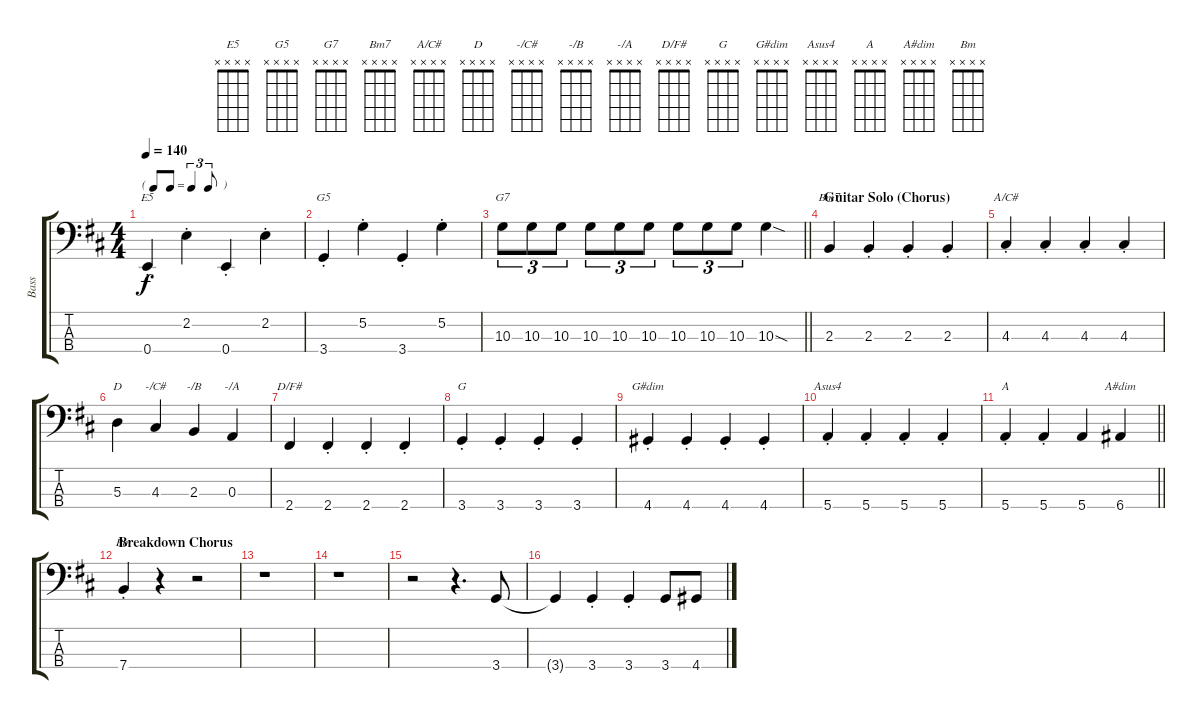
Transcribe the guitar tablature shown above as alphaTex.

\track ("Bass" "Bass") {instrument electricbassfinger}
\staff {score tabs}
\tuning (G2 D2 A1 E1) {hide}
\chord ("E5" x x x x)
\chord ("G5" x x x x)
\chord ("G7" x x x x)
\chord ("Bm7" x x x x)
\chord ("A/C#" x x x x)
\chord ("D" x x x x)
\chord ("-/C#" x x x x)
\chord ("-/B" x x x x)
\chord ("-/A" x x x x)
\chord ("D/F#" x x x x)
\chord ("G" x x x x)
\chord ("G#dim" x x x x)
\chord ("Asus4" x x x x)
\chord ("A" x x x x)
\chord ("A#dim" x x x x)
\chord ("Bm" x x x x)
\ts (4 4)
\tf triplet8th
\tempo 140
\clef f4
\ks d
0.4{st}.4{ch "E5" dy f} 2.2{st}.4 0.4{st}.4 2.2{st}.4 |
3.4{st}.4{ch "G5"} 5.2{st}.4 3.4{st}.4 5.2{st}.4 |
\barLineRight lightlight
10.3.8{tu (3 2) ch "G7"} 10.3.8{tu (3 2)} 10.3.8{tu (3 2)} 10.3.8{tu (3 2)} 10.3.8{tu (3 2)} 10.3.8{tu (3 2)} 10.3.8{tu (3 2)} 10.3.8{tu (3 2)} 10.3.8{tu (3 2)} 10.3{sod}.4 |
\section ("" "Guitar Solo (Chorus)")
2.3.4{ch "Bm7"} 2.3{st}.4 2.3{st}.4 2.3{st}.4 |
4.3{st}.4{ch "A/C#"} 4.3{st}.4 4.3{st}.4 4.3{st}.4 |
5.3.4{ch "D"} 4.3.4{ch "-/C#"} 2.3.4{ch "-/B"} 0.3.4{ch "-/A"} |
2.4.4{ch "D/F#"} 2.4{st}.4 2.4{st}.4 2.4{st}.4 |
3.4{st}.4{ch "G"} 3.4{st}.4 3.4{st}.4 3.4{st}.4 |
4.4{st}.4{ch "G#dim"} 4.4{st}.4 4.4{st}.4 4.4{st}.4 |
5.4{st}.4{ch "Asus4"} 5.4{st}.4 5.4{st}.4 5.4{st}.4 |
\barLineRight lightlight
5.4{st}.4{ch "A"} 5.4{st}.4 5.4.4 6.4.4{ch "A#dim"} |
\section ("" "Breakdown Chorus")
7.4{st}.4{ch "Bm"} r.4 r.2 |
r.1 |
r.1 |
r.2 r.4{d} 3.4.8 |
3.4{t}.4 3.4{st}.4 3.4{st}.4 3.4.8 4.4.8
